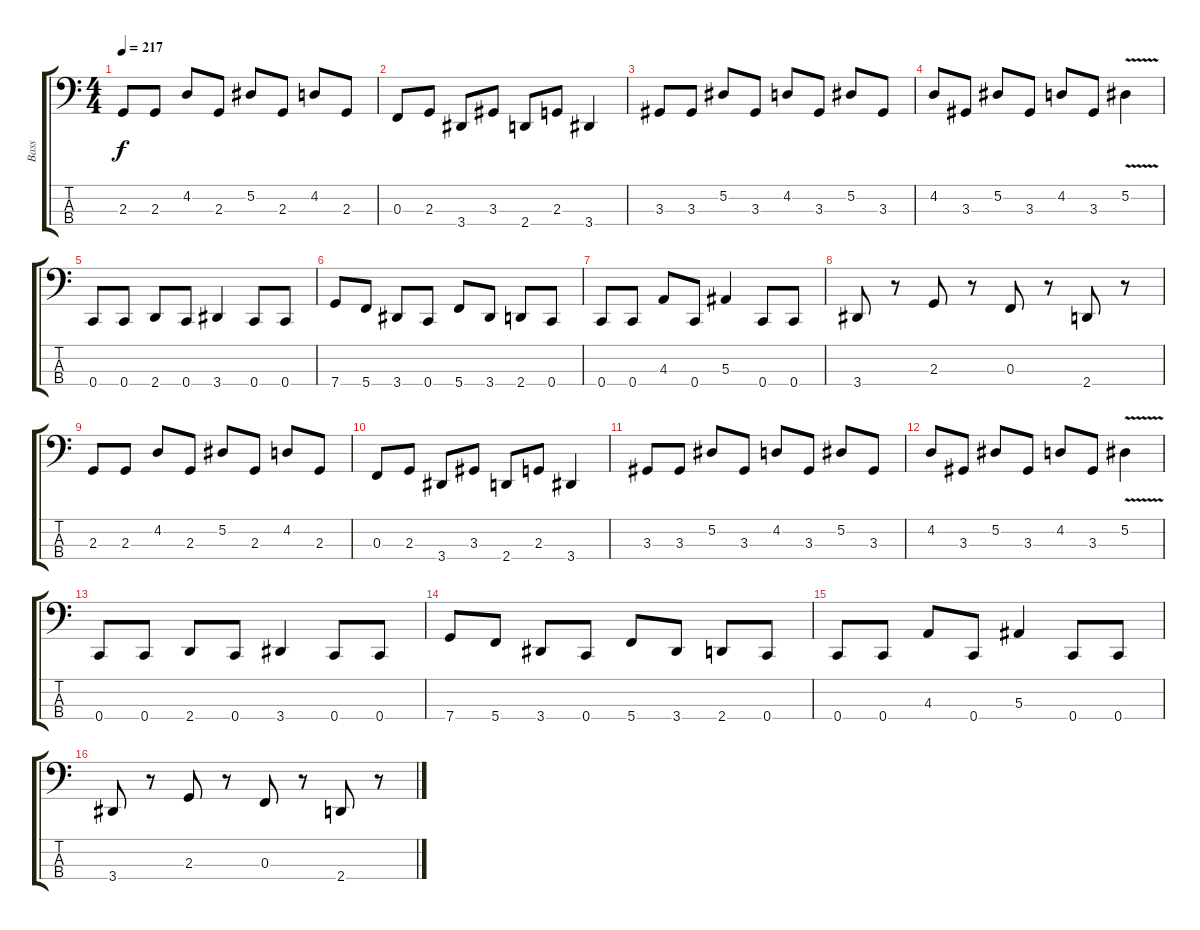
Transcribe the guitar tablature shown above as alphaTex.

\track ("Bass" "Bass") {instrument electricbasspick}
\staff {score tabs}
\tuning (Eb2 Bb1 F1 C1) {hide}
\ts (4 4)
\tempo 217
\clef f4
\ks c
2.3.8{dy f} 2.3.8 4.2.8 2.3.8 5.2.8 2.3.8 4.2.8 2.3.8 |
0.3.8 2.3.8 3.4.8 3.3.8 2.4.8 2.3.8 3.4.4 |
3.3.8 3.3.8 5.2.8 3.3.8 4.2.8 3.3.8 5.2.8 3.3.8 |
4.2.8 3.3.8 5.2.8 3.3.8 4.2.8 3.3.8 5.2{v}.4 |
0.4.8 0.4.8 2.4.8 0.4.8 3.4.4 0.4.8 0.4.8 |
7.4.8 5.4.8 3.4.8 0.4.8 5.4.8 3.4.8 2.4.8 0.4.8 |
0.4.8 0.4.8 4.3.8 0.4.8 5.3.4 0.4.8 0.4.8 |
3.4.8 r.8 2.3.8 r.8 0.3.8 r.8 2.4.8 r.8 |
2.3.8 2.3.8 4.2.8 2.3.8 5.2.8 2.3.8 4.2.8 2.3.8 |
0.3.8 2.3.8 3.4.8 3.3.8 2.4.8 2.3.8 3.4.4 |
3.3.8 3.3.8 5.2.8 3.3.8 4.2.8 3.3.8 5.2.8 3.3.8 |
4.2.8 3.3.8 5.2.8 3.3.8 4.2.8 3.3.8 5.2{v}.4 |
0.4.8 0.4.8 2.4.8 0.4.8 3.4.4 0.4.8 0.4.8 |
7.4.8 5.4.8 3.4.8 0.4.8 5.4.8 3.4.8 2.4.8 0.4.8 |
0.4.8 0.4.8 4.3.8 0.4.8 5.3.4 0.4.8 0.4.8 |
3.4.8 r.8 2.3.8 r.8 0.3.8 r.8 2.4.8 r.8
